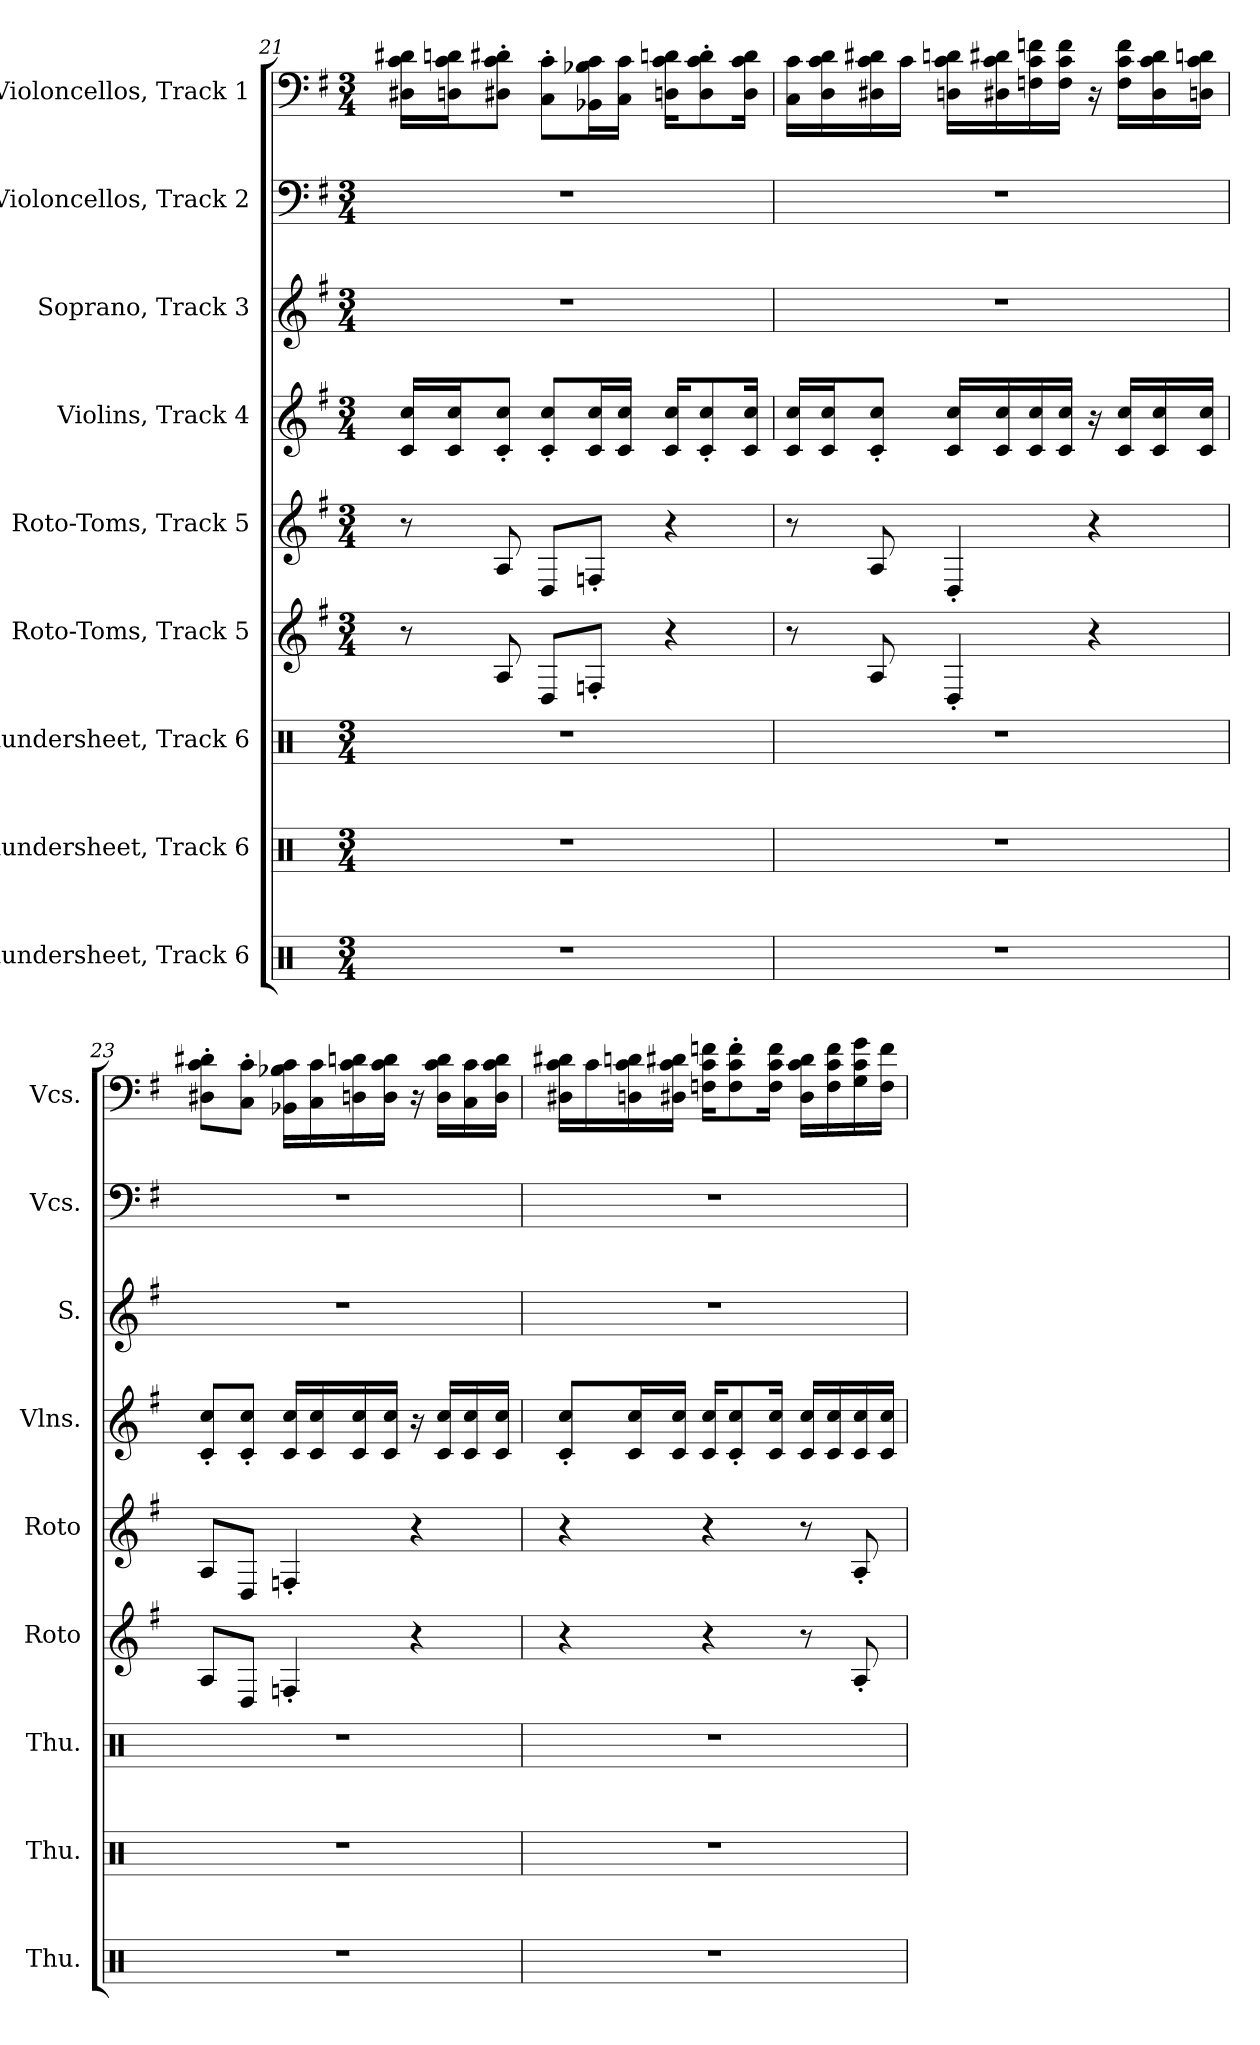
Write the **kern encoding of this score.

**kern	**kern	**kern	**kern	**kern	**kern	**kern	**kern	**kern
*part9	*part8	*part7	*part6	*part5	*part4	*part3	*part2	*part1
*staff9	*staff8	*staff7	*staff6	*staff5	*staff4	*staff3	*staff2	*staff1
*I"Thundersheet, Track 6	*I"Thundersheet, Track 6	*I"Thundersheet, Track 6	*I"Roto-Toms, Track 5	*I"Roto-Toms, Track 5	*I"Violins, Track 4	*I"Soprano, Track 3	*I"Violoncellos, Track 2	*I"Violoncellos, Track 1
*I'Thu.	*I'Thu.	*I'Thu.	*I'Roto	*I'Roto	*I'Vlns.	*I'S.	*I'Vcs.	*I'Vcs.
*clefX	*clefX	*clefX	*clefG2	*clefG2	*clefG2	*clefG2	*clefF4	*clefF4
*k[]	*k[]	*k[]	*k[f#]	*k[f#]	*k[f#]	*k[f#]	*k[f#]	*k[f#]
*M3/4	*M3/4	*M3/4	*M3/4	*M3/4	*M3/4	*M3/4	*M3/4	*M3/4
=21	=21	=21	=21	=21	=21	=21	=21	=21
2.r	2.r	2.r	8r	8r	16c/ 16cc/LL	2.r	2.r	16D#X\ 16c\ 16d#X\LL
.	.	.	.	.	16c/ 16cc/J	.	.	16Dn\ 16c\ 16dn\J
.	.	.	8A/	8A/	8c/' 8cc/'J	.	.	8D#X\' 8c\' 8d#X\'J
.	.	.	8D/L	8D/L	8c/' 8cc/'L	.	.	8C\' 8c\'L
.	.	.	8Fn'/J	8Fn'/J	16c/ 16cc/L	.	.	16BB-X\ 16B-X\ 16c\L
.	.	.	.	.	16c/ 16cc/JJ	.	.	16C\ 16c\JJ
.	.	.	4r	4r	16c/ 16cc/KL	.	.	16Dn\ 16c\ 16dn\KL
.	.	.	.	.	8c/' 8cc/'	.	.	8D\' 8c\' 8d\'
.	.	.	.	.	16c/ 16cc/Jk	.	.	16D\ 16c\ 16d\Jk
!!LO:PB:g=z
=22	=22	=22	=22	=22	=22	=22	=22	=22
2.r	2.r	2.r	8r	8r	16c/ 16cc/LL	2.r	2.r	16C\ 16c\LL
.	.	.	.	.	16c/ 16cc/J	.	.	16D\ 16c\ 16d\
.	.	.	8A/	8A/	8c/' 8cc/'J	.	.	16D#X\ 16c\ 16d#X\
.	.	.	.	.	.	.	.	16c\JJ
.	.	.	4D'/	4D'/	16c/ 16cc/LL	.	.	16Dn\ 16c\ 16dn\LL
.	.	.	.	.	16c/ 16cc/	.	.	16D#X\ 16c\ 16d#X\
.	.	.	.	.	16c/ 16cc/	.	.	16Fn\ 16c\ 16fn\
.	.	.	.	.	16c/ 16cc/JJ	.	.	16F\ 16c\ 16f\JJ
.	.	.	4r	4r	16r	.	.	16r
.	.	.	.	.	16c/ 16cc/LL	.	.	16F\ 16c\ 16f\LL
.	.	.	.	.	16c/ 16cc/	.	.	16D#\ 16c\ 16d#\
.	.	.	.	.	16c/ 16cc/JJ	.	.	16Dn\ 16c\ 16dn\JJ
=23	=23	=23	=23	=23	=23	=23	=23	=23
2.r	2.r	2.r	8A/L	8A/L	8c/' 8cc/'L	2.r	2.r	8D#X\' 8c\' 8d#X\'L
.	.	.	8D/J	8D/J	8c/' 8cc/'J	.	.	8C\' 8c\'J
.	.	.	4Fn'/	4Fn'/	16c/ 16cc/LL	.	.	16BB-X\ 16B-X\ 16c\LL
.	.	.	.	.	16c/ 16cc/	.	.	16C\ 16c\
.	.	.	.	.	16c/ 16cc/	.	.	16Dn\ 16c\ 16dn\
.	.	.	.	.	16c/ 16cc/JJ	.	.	16D\ 16c\ 16d\JJ
.	.	.	4r	4r	16r	.	.	16r
.	.	.	.	.	16c/ 16cc/LL	.	.	16D\ 16c\ 16d\LL
.	.	.	.	.	16c/ 16cc/	.	.	16C\ 16c\
.	.	.	.	.	16c/ 16cc/JJ	.	.	16D\ 16c\ 16d\JJ
!!LO:PB:g=z
=24	=24	=24	=24	=24	=24	=24	=24	=24
2.r	2.r	2.r	4r	4r	8c/' 8cc/'L	2.r	2.r	16D#X\ 16c\ 16d#X\LL
.	.	.	.	.	.	.	.	16c\
.	.	.	.	.	16c/ 16cc/L	.	.	16Dn\ 16c\ 16dn\
.	.	.	.	.	16c/ 16cc/JJ	.	.	16D#X\ 16c\ 16d#X\JJ
.	.	.	4r	4r	16c/ 16cc/KL	.	.	16Fn\ 16c\ 16fn\KL
.	.	.	.	.	8c/' 8cc/'	.	.	8F\' 8c\' 8f\'
.	.	.	.	.	16c/ 16cc/Jk	.	.	16F\ 16c\ 16f\Jk
.	.	.	8r	8r	16c/ 16cc/LL	.	.	16D#\ 16c\ 16d#\LL
.	.	.	.	.	16c/ 16cc/	.	.	16F\ 16c\ 16f\
.	.	.	8A'/	8A'/	16c/ 16cc/	.	.	16G\ 16c\ 16g\
.	.	.	.	.	16c/ 16cc/JJ	.	.	16F\ 16f\JJ
=	=	=	=	=	=	=	=	=
*-	*-	*-	*-	*-	*-	*-	*-	*-
